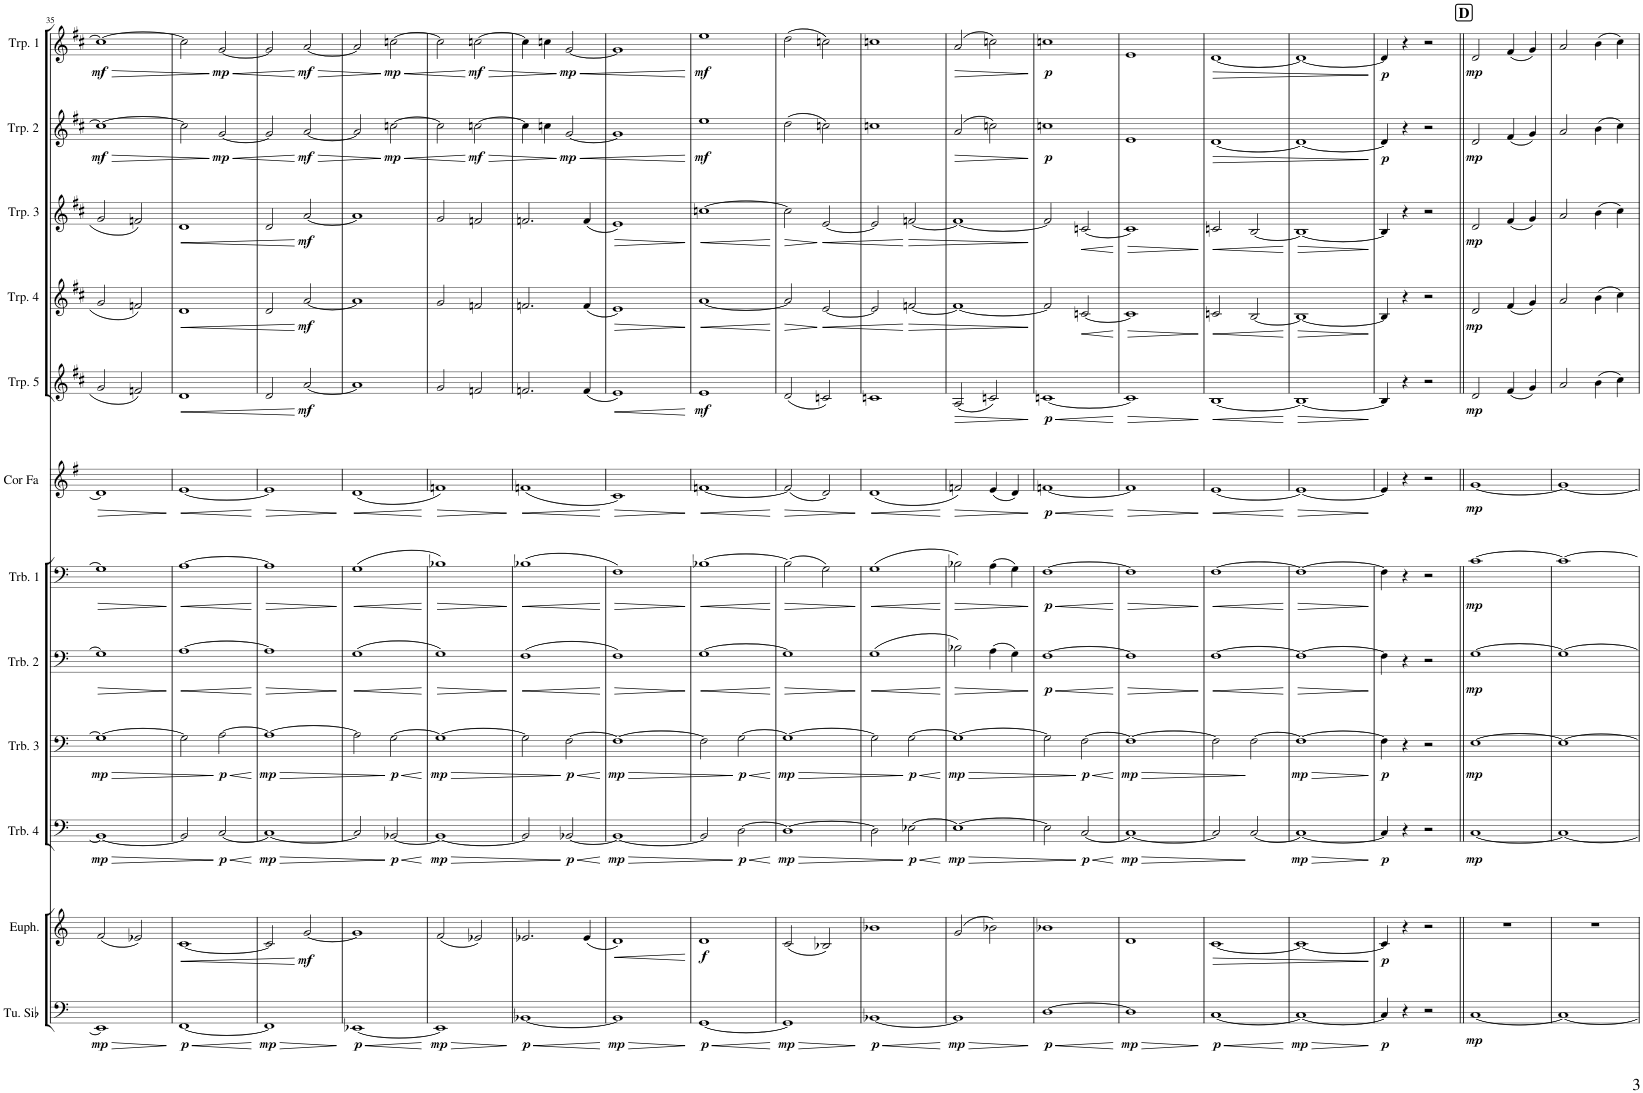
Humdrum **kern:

**kern	**dynam	**kern	**dynam	**kern	**dynam	**kern	**dynam	**kern	**dynam	**kern	**dynam	**kern	**dynam	**kern	**dynam	**kern	**dynam	**kern	**dynam	**kern	**dynam	**kern	**dynam
*part12	*part12	*part11	*part11	*part10	*part10	*part9	*part9	*part8	*part8	*part7	*part7	*part6	*part6	*part5	*part5	*part4	*part4	*part3	*part3	*part2	*part2	*part1	*part1
*staff12	*staff12	*staff11	*staff11	*staff10	*staff10	*staff9	*staff9	*staff8	*staff8	*staff7	*staff7	*staff6	*staff6	*staff5	*staff5	*staff4	*staff4	*staff3	*staff3	*staff2	*staff2	*staff1	*staff1
*I"Tuba en Sib	*	*I"Euphonium	*	*I"Trombone 4	*	*I"Trombone 3	*	*I"Trombone 2	*	*I"Trombone 1	*	*I"Cor en Fa	*	*I"Trompette 5	*	*I"Trompette 4	*	*I"Trompette 3	*	*I"Trompette 2	*	*I"Trompette 1	*
*I'Tu. Sib	*	*I'Euph.	*	*I'Trb. 4	*	*I'Trb. 3	*	*I'Trb. 2	*	*I'Trb. 1	*	*I'Cor Fa	*	*I'Trp. 5	*	*I'Trp. 4	*	*I'Trp. 3	*	*I'Trp. 2	*	*I'Trp. 1	*
!!LO:PB:g=z
*clefF4	*	*clefG2	*	*clefF4	*	*clefF4	*	*clefF4	*	*clefF4	*	*clefG2	*	*clefG2	*	*clefG2	*	*clefG2	*	*clefG2	*	*clefG2	*
*	*	*	*	*	*	*	*	*	*	*	*	*Trd4c7	*	*Trd1c2	*	*Trd1c2	*	*Trd1c2	*	*Trd1c2	*	*Trd1c2	*
*k[]	*	*k[]	*	*k[]	*	*k[]	*	*k[]	*	*k[]	*	*k[f#]	*	*k[f#c#]	*	*k[f#c#]	*	*k[f#c#]	*	*k[f#c#]	*	*k[f#c#]	*
*M2/2	*	*M2/2	*	*M2/2	*	*M2/2	*	*M2/2	*	*M2/2	*	*M2/2	*	*M2/2	*	*M2/2	*	*M2/2	*	*M2/2	*	*M2/2	*
=35	=35	=35	=35	=35	=35	=35	=35	=35	=35	=35	=35	=35	=35	=35	=35	=35	=35	=35	=35	=35	=35	=35	=35
!	!LO:HP:b	!	!	!	!LO:HP:b	!	!LO:HP:b	!	!LO:HP:b	!	!LO:HP:b	!	!LO:HP:b	!	!	!	!	!	!	!	!LO:HP:b	!	!LO:HP:b
!	!LO:DY:n=1:b	!	!	!	!LO:DY:n=1:b	!	!LO:DY:n=1:b	!	!	!	!	!	!	!	!	!	!	!	!	!	!LO:DY:n=1:b	!	!LO:DY:n=1:b
1EE-]	> mp	(2f/	.	1BB-_	> mp	1G_	> mp	1G]	>	1G]	>	1d]	>	2g/	.	2g/	.	2g/	.	1cc_	> mf	1cc_	> mf
.	.	2e-X/)	.	.	.	.	.	.	.	.	.	.	.	2fn/	.	2fn/	.	2fn/	.	.	.	.	.
.	]	.	.	.	.	.	.	.	]	.	]	.	]	.	.	.	.	.	.	.	.	.	.
=36	=36	=36	=36	=36	=36	=36	=36	=36	=36	=36	=36	=36	=36	=36	=36	=36	=36	=36	=36	=36	=36	=36	=36
!	!LO:HP:b	!	!LO:HP:b	!	!	!	!	!	!LO:HP:b	!	!LO:HP:b	!	!LO:HP:b	!	!LO:HP:b	!	!LO:HP:b	!	!LO:HP:b	!	!	!	!
!	!LO:DY:n=1:b	!	!	!	!	!	!	!	!	!	!	!	!	!	!	!	!	!	!	!	!	!	!
[1FF	< p	[1c	<	2BB-/]	.	2G\]	.	[1A	<	[1A	<	[1e	<	1d	<	1d	<	1d	<	2cc\]	.	2cc\]	.
!	!	!	!	!	!LO:HP:n=1:b	!	!LO:HP:n=1:b	!	!	!	!	!	!	!	!	!	!	!	!	!	!LO:HP:n=1:b	!	!LO:HP:n=1:b
!	!	!	!	!	!LO:DY:n=1:b	!	!LO:DY:n=1:b	!	!	!	!	!	!	!	!	!	!	!	!	!	!LO:DY:n=1:b	!	!LO:DY:n=1:b
.	.	.	.	[2C/	] < p	[2A\	] < p	.	.	.	.	.	.	.	.	.	.	.	.	[2g/	] < mp	[2g/	] < mp
.	[	.	.	.	[	.	[	.	[	.	[	.	[	.	.	.	.	.	.	.	.	.	.
=37	=37	=37	=37	=37	=37	=37	=37	=37	=37	=37	=37	=37	=37	=37	=37	=37	=37	=37	=37	=37	=37	=37	=37
!	!LO:HP:b	!	!	!	!LO:HP:b	!	!LO:HP:b	!	!LO:HP:b	!	!LO:HP:b	!	!LO:HP:b	!	!	!	!	!	!	!	!	!	!
!	!LO:DY:n=1:b	!	!	!	!LO:DY:n=1:b	!	!LO:DY:n=1:b	!	!	!	!	!	!	!	!	!	!	!	!	!	!	!	!
1FF]	> mp	2c/]	.	1C_	> mp	1A_	> mp	1A]	>	1A]	>	1e]	>	2d/	.	2d/	.	2d/	.	2g/]	.	2g/]	.
!	!	!	!LO:DY:n=1:b	!	!	!	!	!	!	!	!	!	!	!	!LO:DY:n=1:b	!	!LO:DY:n=1:b	!	!LO:DY:n=1:b	!	!LO:HP:n=1:b	!	!LO:HP:n=1:b
!	!	!	!	!	!	!	!	!	!	!	!	!	!	!	!	!	!	!	!	!	!LO:DY:n=1:b	!	!LO:DY:n=1:b
.	.	[2g/	[ mf	.	.	.	.	.	.	.	.	.	.	[2a/	[ mf	[2a/	[ mf	[2a/	[ mf	[2a/	[ > mf	[2a/	[ > mf
.	]	.	.	.	.	.	.	.	]	.	]	.	]	.	.	.	.	.	.	.	.	.	.
=38	=38	=38	=38	=38	=38	=38	=38	=38	=38	=38	=38	=38	=38	=38	=38	=38	=38	=38	=38	=38	=38	=38	=38
!	!LO:HP:b	!	!	!	!	!	!	!	!LO:HP:b	!	!LO:HP:b	!	!LO:HP:b	!	!	!	!	!	!	!	!	!	!
!	!LO:DY:n=1:b	!	!	!	!	!	!	!	!	!	!	!	!	!	!	!	!	!	!	!	!	!	!
[1EE-X	< p	1g]	.	2C/]	.	2A\]	.	(1G	<	(1G	<	(1d	<	1a]	.	1a]	.	1a]	.	2a/]	.	2a/]	.
!	!	!	!	!	!LO:HP:n=1:b	!	!LO:HP:n=1:b	!	!	!	!	!	!	!	!	!	!	!	!	!	!LO:HP:n=1:b	!	!LO:HP:n=1:b
!	!	!	!	!	!LO:DY:n=1:b	!	!LO:DY:n=1:b	!	!	!	!	!	!	!	!	!	!	!	!	!	!LO:DY:n=1:b	!	!LO:DY:n=1:b
.	.	.	.	[2BB-X/	] < p	[2G\	] < p	.	.	.	.	.	.	.	.	.	.	.	.	[2ccn\	] < mp	[2ccn\	] < mp
.	[	.	.	.	[	.	[	.	[	.	[	.	[	.	.	.	.	.	.	.	.	.	.
=39	=39	=39	=39	=39	=39	=39	=39	=39	=39	=39	=39	=39	=39	=39	=39	=39	=39	=39	=39	=39	=39	=39	=39
!	!LO:HP:b	!	!	!	!LO:HP:b	!	!LO:HP:b	!	!LO:HP:b	!	!LO:HP:b	!	!LO:HP:b	!	!	!	!	!	!	!	!	!	!
!	!LO:DY:n=1:b	!	!	!	!LO:DY:n=1:b	!	!LO:DY:n=1:b	!	!	!	!	!	!	!	!	!	!	!	!	!	!	!	!
1EE-]	> mp	(2f/	.	1BB-_	> mp	1G_	> mp	1G)	>	1B-X)	>	1fn)	>	2g/	.	2g/	.	2g/	.	2cc\]	.	2cc\]	.
!	!	!	!	!	!	!	!	!	!	!	!	!	!	!	!	!	!	!	!	!	!LO:HP:n=1:b	!	!LO:HP:n=1:b
!	!	!	!	!	!	!	!	!	!	!	!	!	!	!	!	!	!	!	!	!	!LO:DY:n=1:b	!	!LO:DY:n=1:b
.	.	2e-X/)	.	.	.	.	.	.	.	.	.	.	.	2fn/	.	2fn/	.	2fn/	.	[2ccn\	[ > mf	[2ccn\	[ > mf
.	]	.	.	.	.	.	.	.	]	.	]	.	]	.	.	.	.	.	.	.	.	.	.
=40	=40	=40	=40	=40	=40	=40	=40	=40	=40	=40	=40	=40	=40	=40	=40	=40	=40	=40	=40	=40	=40	=40	=40
!	!LO:HP:b	!	!	!	!	!	!	!	!LO:HP:b	!	!LO:HP:b	!	!LO:HP:b	!	!	!	!	!	!	!	!	!	!
!	!LO:DY:n=1:b	!	!	!	!	!	!	!	!	!	!	!	!	!	!	!	!	!	!	!	!	!	!
[1BB-X	< p	2.e-X/	.	2BB-/]	.	2G\]	.	(1F	<	(1B-X	<	(1fn	<	2.fn/	.	2.fn/	.	2.fn/	.	4cc\]	.	4cc\]	.
.	.	.	.	.	.	.	.	.	.	.	.	.	.	.	.	.	.	.	.	4ccn\	.	4ccn\	.
!	!	!	!	!	!LO:HP:n=1:b	!	!LO:HP:n=1:b	!	!	!	!	!	!	!	!	!	!	!	!	!	!LO:HP:n=1:b	!	!LO:HP:n=1:b
!	!	!	!	!	!LO:DY:n=1:b	!	!LO:DY:n=1:b	!	!	!	!	!	!	!	!	!	!	!	!	!	!LO:DY:n=1:b	!	!LO:DY:n=1:b
.	.	.	.	[2BB-X/	] < p	[2F\	] < p	.	.	.	.	.	.	.	.	.	.	.	.	[2g/	] < mp	[2g/	] < mp
.	.	(4e-/	.	.	.	.	.	.	.	.	.	.	.	(4f/	.	(4f/	.	(4f/	.	.	.	.	.
.	[	.	.	.	[	.	[	.	[	.	[	.	[	.	.	.	.	.	.	.	.	.	.
=41	=41	=41	=41	=41	=41	=41	=41	=41	=41	=41	=41	=41	=41	=41	=41	=41	=41	=41	=41	=41	=41	=41	=41
!	!LO:HP:b	!	!LO:HP:b	!	!LO:HP:b	!	!LO:HP:b	!	!LO:HP:b	!	!LO:HP:b	!	!LO:HP:b	!	!LO:HP:b	!	!LO:HP:b	!	!LO:HP:b	!	!	!	!
!	!LO:DY:n=1:b	!	!	!	!LO:DY:n=1:b	!	!LO:DY:n=1:b	!	!	!	!	!	!	!	!	!	!	!	!	!	!	!	!
1BB-]	> mp	1d)	<	1BB-_	> mp	1F_	> mp	1F)	>	1F)	>	1c)	>	1e)	<	1e)	>	1e)	>	1g]	.	1g]	.
.	]	.	[	.	.	.	.	.	]	.	]	.	]	.	[	.	]	.	]	.	[	.	[
=42	=42	=42	=42	=42	=42	=42	=42	=42	=42	=42	=42	=42	=42	=42	=42	=42	=42	=42	=42	=42	=42	=42	=42
!	!LO:HP:b	!	!	!	!	!	!	!	!LO:HP:b	!	!LO:HP:b	!	!LO:HP:b	!	!	!	!LO:HP:b	!	!LO:HP:b	!	!	!	!
!	!LO:DY:n=1:b	!	!LO:DY:b	!	!	!	!	!	!	!	!	!	!	!	!LO:DY:b	!	!	!	!	!	!LO:DY:b	!	!LO:DY:b
[1GG	< p	1d	f	2BB-/]	.	2F\]	.	[1G	<	[1B-X	<	[1fn	<	1e	mf	[1a	<	[1ccn	<	1ee	mf	1ee	mf
!	!	!	!	!	!LO:HP:n=1:b	!	!LO:HP:n=1:b	!	!	!	!	!	!	!	!	!	!	!	!	!	!	!	!
!	!	!	!	!	!LO:DY:n=1:b	!	!LO:DY:n=1:b	!	!	!	!	!	!	!	!	!	!	!	!	!	!	!	!
.	.	.	.	[2D\	] < p	[2G\	] < p	.	.	.	.	.	.	.	.	.	.	.	.	.	.	.	.
.	[	.	.	.	[	.	[	.	[	.	[	.	[	.	.	.	[	.	[	.	.	.	.
=43	=43	=43	=43	=43	=43	=43	=43	=43	=43	=43	=43	=43	=43	=43	=43	=43	=43	=43	=43	=43	=43	=43	=43
!	!LO:HP:b	!	!	!	!LO:HP:b	!	!LO:HP:b	!	!LO:HP:b	!	!LO:HP:b	!	!LO:HP:b	!	!	!	!LO:HP:b	!	!LO:HP:b	!	!	!	!
!	!LO:DY:n=1:b	!	!	!	!LO:DY:n=1:b	!	!LO:DY:n=1:b	!	!	!	!	!	!	!	!	!	!	!	!	!	!	!	!
1GG]	> mp	(2c/	.	1D_	> mp	1G_	> mp	1G]	>	(2B-\]	>	(2f/]	>	(2d/	.	2a/]	>	2cc\]	>	(2dd\	.	(2dd\	.
!	!	!	!	!	!	!	!	!	!	!	!	!	!	!	!	!	!LO:HP:n=1:b	!	!LO:HP:n=1:b	!	!	!	!
.	.	2B-X/)	.	.	.	.	.	.	.	2G\)	.	2d/)	.	2cn/)	.	[2e/	] <	[2e/	] <	2ccn\)	.	2ccn\)	.
.	]	.	.	.	.	.	.	.	]	.	]	.	]	.	.	.	.	.	.	.	.	.	.
=44	=44	=44	=44	=44	=44	=44	=44	=44	=44	=44	=44	=44	=44	=44	=44	=44	=44	=44	=44	=44	=44	=44	=44
!	!LO:HP:b	!	!	!	!	!	!	!	!LO:HP:b	!	!LO:HP:b	!	!LO:HP:b	!	!	!	!	!	!	!	!	!	!
!	!LO:DY:n=1:b	!	!	!	!	!	!	!	!	!	!	!	!	!	!	!	!	!	!	!	!	!	!
[1BB-X	< p	1b-X	.	2D\]	.	2G\]	.	(1G	<	(1G	<	(1d	<	1cn	.	2e/]	.	2e/]	.	1ccn	.	1ccn	.
!	!	!	!	!	!LO:HP:n=1:b	!	!LO:HP:n=1:b	!	!	!	!	!	!	!	!	!	!LO:HP:n=1:b	!	!LO:HP:n=1:b	!	!	!	!
!	!	!	!	!	!LO:DY:n=1:b	!	!LO:DY:n=1:b	!	!	!	!	!	!	!	!	!	!	!	!	!	!	!	!
.	.	.	.	[2E-X\	] < p	[2G\	] < p	.	.	.	.	.	.	.	.	[2fn/	[ >	[2fn/	[ >	.	.	.	.
.	[	.	.	.	[	.	[	.	[	.	[	.	[	.	.	.	.	.	.	.	.	.	.
=45	=45	=45	=45	=45	=45	=45	=45	=45	=45	=45	=45	=45	=45	=45	=45	=45	=45	=45	=45	=45	=45	=45	=45
!	!LO:HP:b	!	!	!	!LO:HP:b	!	!LO:HP:b	!	!LO:HP:b	!	!LO:HP:b	!	!LO:HP:b	!	!LO:HP:b	!	!	!	!	!	!LO:HP:b	!	!LO:HP:b
!	!LO:DY:n=1:b	!	!	!	!LO:DY:n=1:b	!	!LO:DY:n=1:b	!	!	!	!	!	!	!	!	!	!	!	!	!	!	!	!
1BB-]	> mp	(2g/	.	1E-_	> mp	1G_	> mp	2B-X\)	>	2B-X\)	>	2fn/)	>	(2A/	>	1f_	.	1f_	.	(2a/	>	(2a/	>
.	.	2b-X\)	.	.	.	.	.	(4A\	.	(4A\	.	(4e/	.	2cn/)	.	.	.	.	.	2ccn\)	.	2ccn\)	.
.	.	.	.	.	.	.	.	4G\)	.	4G\)	.	4d/)	.	.	.	.	.	.	.	.	.	.	.
.	]	.	.	.	.	.	.	.	]	.	]	.	]	.	]	.	]	.	]	.	]	.	]
=46	=46	=46	=46	=46	=46	=46	=46	=46	=46	=46	=46	=46	=46	=46	=46	=46	=46	=46	=46	=46	=46	=46	=46
!	!LO:HP:b	!	!	!	!	!	!	!	!LO:HP:b	!	!LO:HP:b	!	!LO:HP:b	!	!LO:HP:b	!	!	!	!	!	!	!	!
!	!LO:DY:n=1:b	!	!	!	!	!	!	!	!LO:DY:n=1:b	!	!LO:DY:n=1:b	!	!LO:DY:n=1:b	!	!LO:DY:n=1:b	!	!	!	!	!	!LO:DY:b	!	!LO:DY:b
[1D	< p	1b-X	.	2E-\]	.	2G\]	.	[1F	< p	[1F	< p	[1fn	< p	[1cn	< p	2f/]	.	2f/]	.	1ccn	p	1ccn	p
!	!	!	!	!	!LO:HP:n=1:b	!	!LO:HP:n=1:b	!	!	!	!	!	!	!	!	!	!LO:HP:b	!	!LO:HP:b	!	!	!	!
!	!	!	!	!	!LO:DY:n=1:b	!	!LO:DY:n=1:b	!	!	!	!	!	!	!	!	!	!	!	!	!	!	!	!
.	.	.	.	[2C/	] < p	[2F\	] < p	.	.	.	.	.	.	.	.	[2cn/	<	[2cn/	<	.	.	.	.
.	[	.	.	.	[	.	[	.	[	.	[	.	[	.	[	.	[	.	[	.	.	.	.
=47	=47	=47	=47	=47	=47	=47	=47	=47	=47	=47	=47	=47	=47	=47	=47	=47	=47	=47	=47	=47	=47	=47	=47
!	!LO:HP:b	!	!	!	!LO:HP:b	!	!LO:HP:b	!	!LO:HP:b	!	!LO:HP:b	!	!LO:HP:b	!	!LO:HP:b	!	!LO:HP:b	!	!LO:HP:b	!	!	!	!
!	!LO:DY:n=1:b	!	!	!	!LO:DY:n=1:b	!	!LO:DY:n=1:b	!	!	!	!	!	!	!	!	!	!	!	!	!	!	!	!
1D]	> mp	1d	.	1C_	> mp	1F_	> mp	1F]	>	1F]	>	1f]	>	1c]	>	1c]	>	1c]	>	1e	.	1e	.
.	]	.	.	.	.	.	.	.	]	.	]	.	]	.	]	.	]	.	]	.	.	.	.
=48	=48	=48	=48	=48	=48	=48	=48	=48	=48	=48	=48	=48	=48	=48	=48	=48	=48	=48	=48	=48	=48	=48	=48
!	!LO:HP:b	!	!LO:HP:b	!	!	!	!	!	!LO:HP:b	!	!LO:HP:b	!	!LO:HP:b	!	!LO:HP:b	!	!LO:HP:b	!	!LO:HP:b	!	!LO:HP:b	!	!LO:HP:b
!	!LO:DY:n=1:b	!	!	!	!	!	!	!	!	!	!	!	!	!	!	!	!	!	!	!	!	!	!
[1C	< p	[1c	>	2C/]	.	2F\]	.	[1F	<	[1F	<	[1e	<	[1B	<	2cn/	<	2cn/	<	[1d	>	[1d	>
.	.	.	.	[2C/	]	[2F\	]	.	.	.	.	.	.	.	.	[2B/	.	[2B/	.	.	.	.	.
.	[	.	.	.	.	.	.	.	[	.	[	.	[	.	[	.	[	.	[	.	.	.	.
=49	=49	=49	=49	=49	=49	=49	=49	=49	=49	=49	=49	=49	=49	=49	=49	=49	=49	=49	=49	=49	=49	=49	=49
!	!LO:HP:b	!	!	!	!LO:HP:b	!	!LO:HP:b	!	!LO:HP:b	!	!LO:HP:b	!	!LO:HP:b	!	!LO:HP:b	!	!LO:HP:b	!	!LO:HP:b	!	!	!	!
!	!LO:DY:n=1:b	!	!	!	!LO:DY:n=1:b	!	!LO:DY:n=1:b	!	!	!	!	!	!	!	!	!	!	!	!	!	!	!	!
1C_	> mp	1c_	.	1C_	> mp	1F_	> mp	1F_	>	1F_	>	1e_	>	1B_	>	1B_	>	1B_	>	1d_	.	1d_	.
.	]	.	]	.	]	.	]	.	]	.	]	.	]	.	]	.	]	.	]	.	]	.	]
=50	=50	=50	=50	=50	=50	=50	=50	=50	=50	=50	=50	=50	=50	=50	=50	=50	=50	=50	=50	=50	=50	=50	=50
!	!LO:DY:b	!	!LO:DY:b	!	!LO:DY:b	!	!LO:DY:b	!	!	!	!	!	!	!	!	!	!	!	!	!	!LO:DY:b	!	!LO:DY:b
4C/]	p	4c/]	p	4C/]	p	4F\]	p	4F\]	.	4F\]	.	4e/]	.	4B/]	.	4B/]	.	4B/]	.	4d/]	p	4d/]	p
4r	.	4r	.	4r	.	4r	.	4r	.	4r	.	4r	.	4r	.	4r	.	4r	.	4r	.	4r	.
2r	.	2r	.	2r	.	2r	.	2r	.	2r	.	2r	.	2r	.	2r	.	2r	.	2r	.	2r	.
!!LO:REH:place=s1:a:B:cj:fs=14:t=D
=51||	=51||	=51||	=51||	=51||	=51||	=51||	=51||	=51||	=51||	=51||	=51||	=51||	=51||	=51||	=51||	=51||	=51||	=51||	=51||	=51||	=51||	=51||	=51||
!	!LO:DY:b	!	!	!	!LO:DY:b	!	!LO:DY:b	!	!LO:DY:b	!	!LO:DY:b	!	!LO:DY:b	!	!LO:DY:b	!	!LO:DY:b	!	!LO:DY:b	!	!LO:DY:b	!	!LO:DY:b
[1C	mp	1r	.	[1C	mp	[1E	mp	[1G	mp	[1c	mp	[1g	mp	2d/	mp	2d/	mp	2d/	mp	2d/	mp	2d/	mp
.	.	.	.	.	.	.	.	.	.	.	.	.	.	(4f#/	.	(4f#/	.	(4f#/	.	(4f#/	.	(4f#/	.
.	.	.	.	.	.	.	.	.	.	.	.	.	.	4g/)	.	4g/)	.	4g/)	.	4g/)	.	4g/)	.
=52	=52	=52	=52	=52	=52	=52	=52	=52	=52	=52	=52	=52	=52	=52	=52	=52	=52	=52	=52	=52	=52	=52	=52
1C_	.	1r	.	1C_	.	1E_	.	1G_	.	1c_	.	1g_	.	2a/	.	2a/	.	2a/	.	2a/	.	2a/	.
.	.	.	.	.	.	.	.	.	.	.	.	.	.	(4b\	.	(4b\	.	(4b\	.	(4b\	.	(4b\	.
.	.	.	.	.	.	.	.	.	.	.	.	.	.	4cc#\)	.	4cc#\)	.	4cc#\)	.	4cc#\)	.	4cc#\)	.
=	=	=	=	=	=	=	=	=	=	=	=	=	=	=	=	=	=	=	=	=	=	=	=
*-	*-	*-	*-	*-	*-	*-	*-	*-	*-	*-	*-	*-	*-	*-	*-	*-	*-	*-	*-	*-	*-	*-	*-
